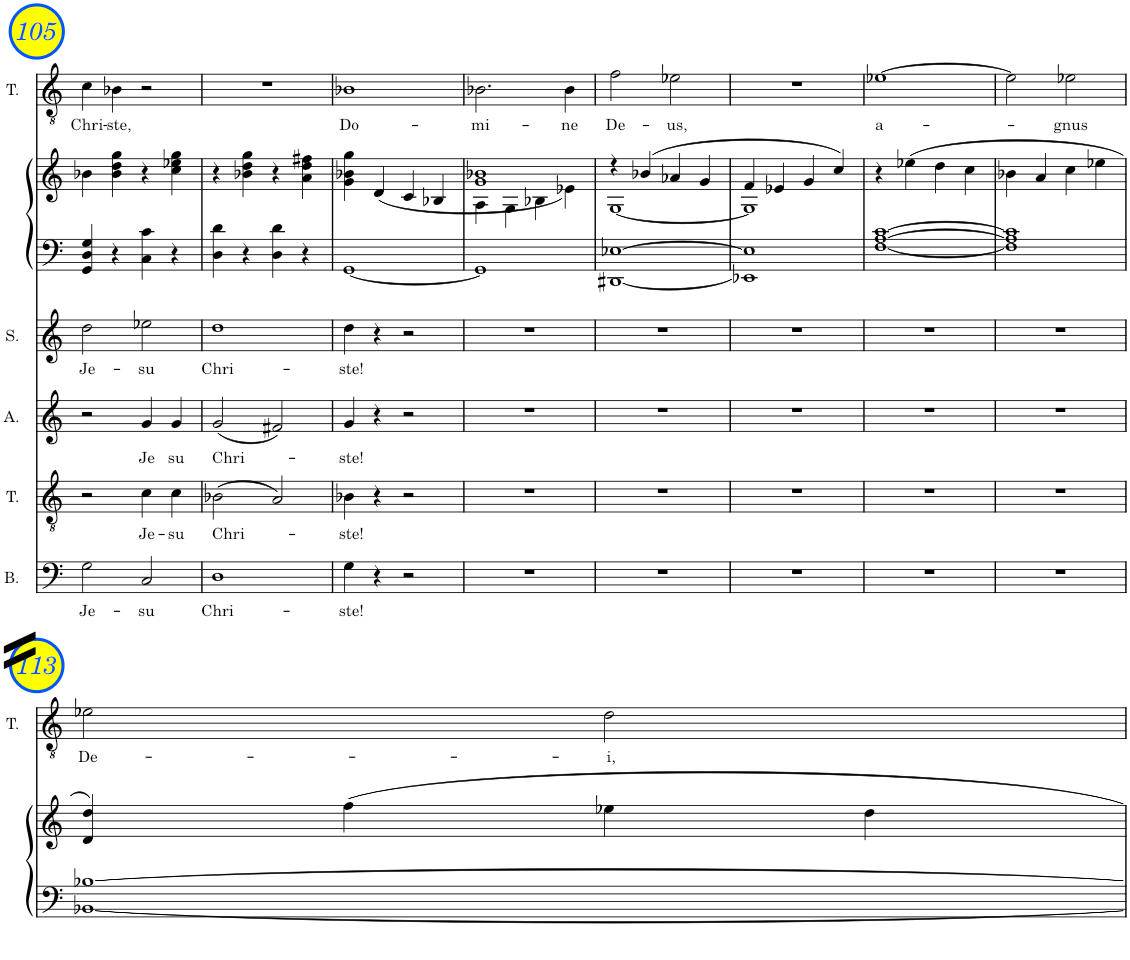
**kern	**text	**kern	**text	**kern	**text	**kern	**text	**kern	**kern	**kern	**text
*part6	*part6	*part5	*part5	*part4	*part4	*part3	*part3	*part2	*part2	*part1	*part1
*staff7	*staff7	*staff6	*staff6	*staff5	*staff5	*staff4	*staff4	*staff3	*staff2	*staff1	*staff1
*I"Bass	*	*I"Tenor	*	*I"Alto	*	*I"Soprano	*	*I"Piano	*	*I"Tenor	*
*I'B.	*	*I'T.	*	*I'A.	*	*I'S.	*	*I'Pno	*	*I'T.	*
!!LO:PB:g=z
*clefF4	*	*clefGv2	*	*clefG2	*	*clefG2	*	*clefF4	*clefG2	*clefGv2	*
*k[]	*	*k[]	*	*k[]	*	*k[]	*	*k[]	*k[]	*k[]	*
*M2/2	*	*M2/2	*	*M2/2	*	*M2/2	*	*M2/2	*M2/2	*M2/2	*
*met(c|)	*	*met(c|)	*	*met(c|)	*	*met(c|)	*	*met(c|)	*met(c|)	*met(c|)	*
=105	=105	=105	=105	=105	=105	=105	=105	=105	=105	=105	=105
!	!LO:LY:b	!	!	!	!	!	!LO:LY:b	!	!	!	!LO:LY:b
2G\	Je-	2r	.	2r	.	2dd\	Je-	4GG/ 4D/ 4G/	4b-X\	4c\	Chri-
!	!	!	!	!	!	!	!	!	!	!	!LO:LY:b
.	.	.	.	.	.	.	.	4r	4b-\ 4dd\ 4gg\	4B-X\	-ste,
!	!LO:LY:b	!	!LO:LY:b	!	!LO:LY:b	!	!LO:LY:b	!	!	!	!
2C/	-su	4c\	Je-	4g/	Je	2ee-X\	-su	4C\ 4c\	4r	2r	.
!	!	!	!LO:LY:b	!	!LO:LY:b	!	!	!	!	!	!
.	.	4c\	-su	4g/	su	.	.	4r	4cc\ 4ee-X\ 4gg\	.	.
=106	=106	=106	=106	=106	=106	=106	=106	=106	=106	=106	=106
!	!LO:LY:b	!	!LO:LY:b	!	!LO:LY:b	!	!LO:LY:b	!	!	!	!
1D	Chri-	(2B-X\	Chri-	(2g/	Chri-	1dd	Chri-	4D\ 4d\	4r	1r	.
.	.	.	.	.	.	.	.	4r	4b-X\ 4dd\ 4gg\	.	.
.	.	2A/)	.	2f#X/)	.	.	.	4D\ 4d\	4r	.	.
.	.	.	.	.	.	.	.	4r	4a\ 4dd\ 4ff#X\	.	.
=107	=107	=107	=107	=107	=107	=107	=107	=107	=107	=107	=107
!	!LO:LY:b	!	!LO:LY:b	!	!LO:LY:b	!	!LO:LY:b	!	!	!	!LO:LY:b
4G\	-ste!	4B-X\	-ste!	4g/	-ste!	4dd\	-ste!	[1GG	4g\ 4b-X\ 4gg\	1B-X	Do-
4r	.	4r	.	4r	.	4r	.	.	(<4d/	.	.
2r	.	2r	.	2r	.	2r	.	.	4c/	.	.
.	.	.	.	.	.	.	.	.	4B-X/	.	.
=108	=108	=108	=108	=108	=108	=108	=108	=108	=108	=108	=108
*	*	*	*	*	*	*	*	*	*^	*	*
!	!	!	!	!	!	!	!	!	!	!	!	!LO:LY:b
1r	.	1r	.	1r	.	1r	.	1GG]	1g 1b-X	4A\	2.B-X\	-mi-
.	.	.	.	.	.	.	.	.	.	4G\	.	.
.	.	.	.	.	.	.	.	.	.	4B-X\	.	.
!	!	!	!	!	!	!	!	!	!	!	!	!LO:LY:b
.	.	.	.	.	.	.	.	.	.	4e-X\)	4B-\	-ne
=109	=109	=109	=109	=109	=109	=109	=109	=109	=109	=109	=109	=109
!	!	!	!	!	!	!	!	!	!	!	!	!LO:LY:b
1r	.	1r	.	1r	.	1r	.	[1DD#X [1E-X	4r	[1G	2f\	De-
.	.	.	.	.	.	.	.	.	(4b-X/	.	.	.
!	!	!	!	!	!	!	!	!	!	!	!	!LO:LY:b
.	.	.	.	.	.	.	.	.	4a-X/	.	2e-X\	-us,
.	.	.	.	.	.	.	.	.	4g/	.	.	.
=110	=110	=110	=110	=110	=110	=110	=110	=110	=110	=110	=110	=110
1r	.	1r	.	1r	.	1r	.	1EE-X] 1E-]	4f/	1G]	1r	.
.	.	.	.	.	.	.	.	.	4e-X/	.	.	.
.	.	.	.	.	.	.	.	.	4g/	.	.	.
.	.	.	.	.	.	.	.	.	4cc/)	.	.	.
*	*	*	*	*	*	*	*	*	*v	*v	*	*
=111	=111	=111	=111	=111	=111	=111	=111	=111	=111	=111	=111
!	!	!	!	!	!	!	!	!	!	!	!LO:LY:b
1r	.	1r	.	1r	.	1r	.	[1F [1A [1c	4r	[1e-X	a-
.	.	.	.	.	.	.	.	.	(4ee-X\	.	.
.	.	.	.	.	.	.	.	.	4dd\	.	.
.	.	.	.	.	.	.	.	.	4cc\	.	.
=112	=112	=112	=112	=112	=112	=112	=112	=112	=112	=112	=112
1r	.	1r	.	1r	.	1r	.	1F] 1A] 1c]	4b-X\	2e-\]	.
.	.	.	.	.	.	.	.	.	4a/	.	.
!	!	!	!	!	!	!	!	!	!	!	!LO:LY:b
.	.	.	.	.	.	.	.	.	4cc\	2e-X\	-gnus
.	.	.	.	.	.	.	.	.	4ee-X\	.	.
!!LO:LB:g=z
=113	=113	=113	=113	=113	=113	=113	=113	=113	=113	=113	=113
!	!	!	!	!	!	!	!	!	!	!	!LO:LY:b
1r	.	1r	.	1r	.	1r	.	[1BB-X [1B-X	4d/ 4dd/)	2e-X\	De-
.	.	.	.	.	.	.	.	.	4ff\	.	.
!	!	!	!	!	!	!	!	!	!	!	!LO:LY:b
.	.	.	.	.	.	.	.	.	4ee-X\	2d\	-i,
.	.	.	.	.	.	.	.	.	4dd\	.	.
=	=	=	=	=	=	=	=	=	=	=	=
*-	*-	*-	*-	*-	*-	*-	*-	*-	*-	*-	*-
